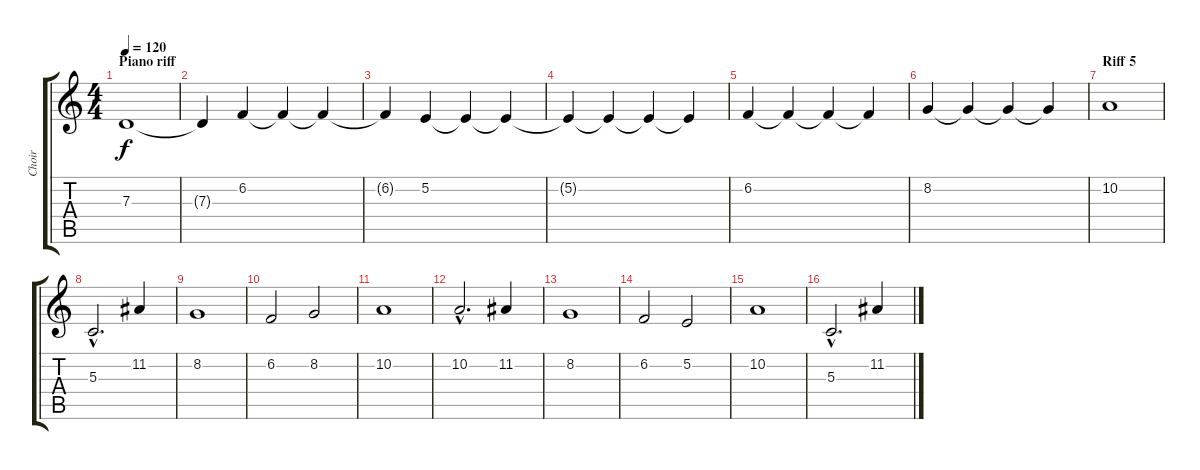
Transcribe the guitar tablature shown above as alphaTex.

\track ("Choir" "Choir") {instrument choiraahs}
\staff {score tabs}
\tuning (E4 B3 G3 D3 A2 E2) {hide}
\ts (4 4)
\section ("" "Piano riff")
\tempo 120
\clef g2
\ks c
7.3.1{dy f} |
7.3{t}.4 6.2.4 6.2{t}.4 6.2{t}.4 |
6.2{t}.4 5.2.4 5.2{t}.4 5.2{t}.4 |
5.2{t}.4 5.2{t}.4 5.2{t}.4 5.2{t}.4 |
6.2.4 6.2{t}.4 6.2{t}.4 6.2{t}.4 |
8.2.4 8.2{t}.4 8.2{t}.4 8.2{t}.4 |
\section ("" "Riff 5")
10.2.1 |
5.3{hac}.2{d} 11.2.4 |
8.2.1 |
6.2.2 8.2.2 |
10.2.1 |
10.2{hac}.2{d} 11.2.4 |
8.2.1 |
6.2.2 5.2.2 |
10.2.1 |
5.3{hac}.2{d} 11.2.4
